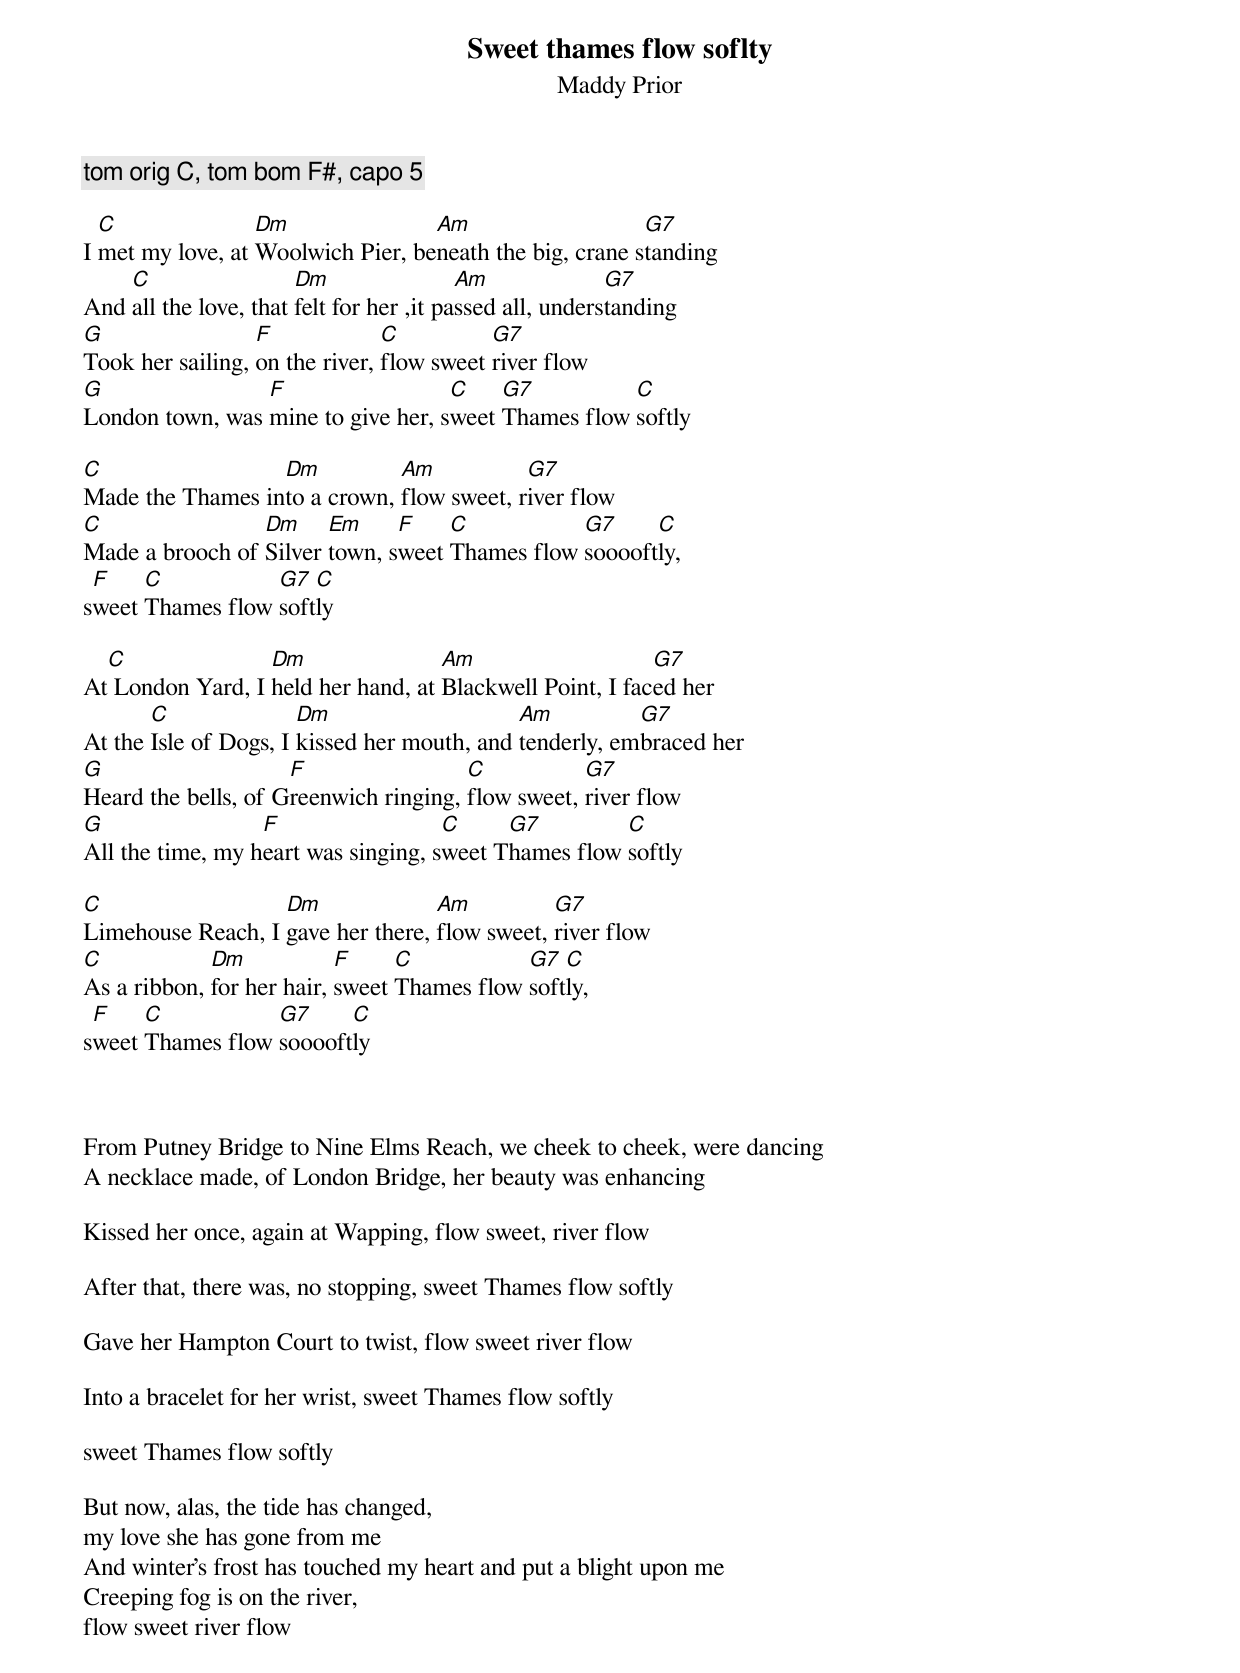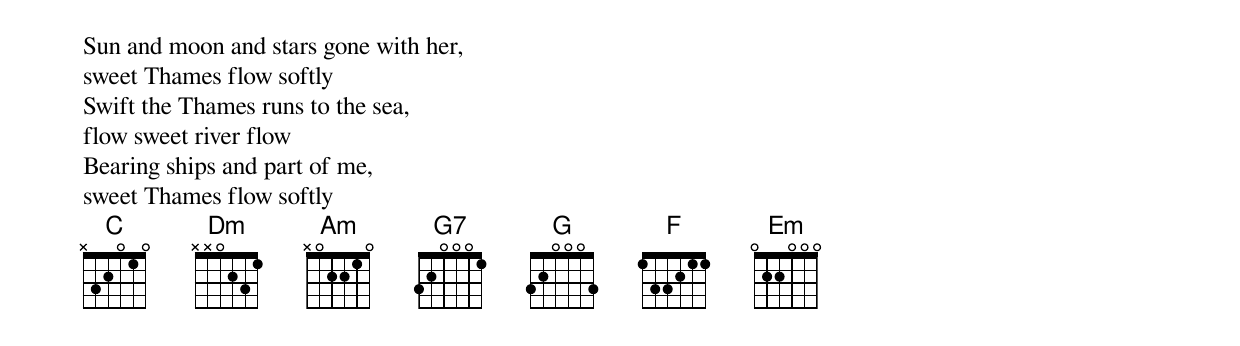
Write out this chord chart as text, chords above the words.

Sweet thames flow soflty
Maddy Prior

tom orig C, tom bom F#, capo 5

  C               Dm               Am                    G7
I met my love, at Woolwich Pier, beneath the big, crane standing
    C                  Dm                 Am              G7
And all the love, that felt for her ,it passed all, understanding
G                 F             C          G7
Took her sailing, on the river, flow sweet river flow
G                F                  C    G7          C
London town, was mine to give her, sweet Thames flow softly

C                 Dm          Am           G7
Made the Thames into a crown, flow sweet, river flow
C                Dm     Em     F    C           G7     C
Made a brooch of Silver town, sweet Thames flow sooooftly,
 F    C           G7  C
sweet Thames flow softly

  C               Dm                Am                    G7
At London Yard, I held her hand, at Blackwell Point, I faced her
       C               Dm                    Am          G7
At the Isle of Dogs, I kissed her mouth, and tenderly, embraced her
G                    F                 C           G7
Heard the bells, of Greenwich ringing, flow sweet, river flow
G                 F                  C     G7         C
All the time, my heart was singing, sweet Thames flow softly

C                  Dm              Am          G7
Limehouse Reach, I gave her there, flow sweet, river flow
C            Dm            F     C           G7  C
As a ribbon, for her hair, sweet Thames flow softly,
 F    C           G7     C
sweet Thames flow sooooftly



From Putney Bridge to Nine Elms Reach, we cheek to cheek, were dancing
A necklace made, of London Bridge, her beauty was enhancing

Kissed her once, again at Wapping, flow sweet, river flow

After that, there was, no stopping, sweet Thames flow softly

Gave her Hampton Court to twist, flow sweet river flow

Into a bracelet for her wrist, sweet Thames flow softly

sweet Thames flow softly

But now, alas, the tide has changed,
my love she has gone from me
And winter's frost has touched my heart and put a blight upon me
Creeping fog is on the river,
flow sweet river flow
Sun and moon and stars gone with her,
sweet Thames flow softly
Swift the Thames runs to the sea,
flow sweet river flow
Bearing ships and part of me,
sweet Thames flow softly
